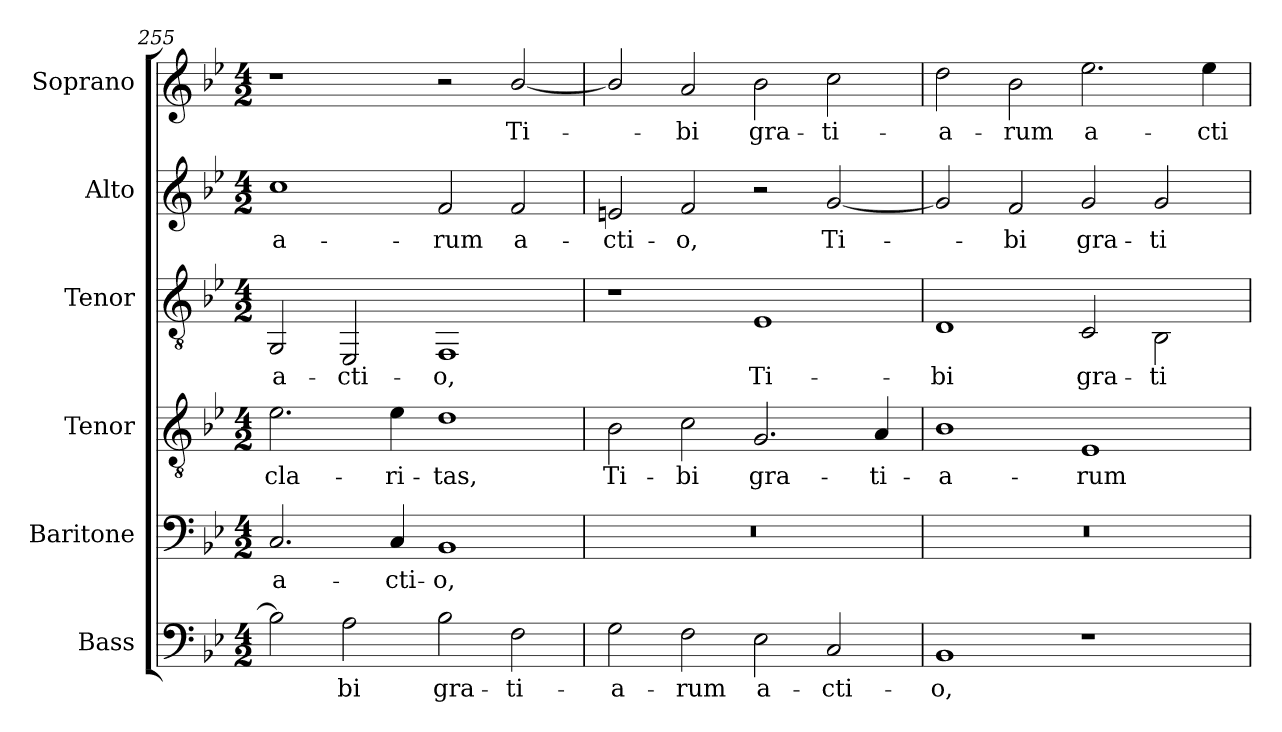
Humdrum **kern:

**kern	**text	**kern	**text	**kern	**text	**kern	**text	**kern	**text	**kern	**text
*part6	*part6	*part5	*part5	*part4	*part4	*part3	*part3	*part2	*part2	*part1	*part1
*staff6	*staff6	*staff5	*staff5	*staff4	*staff4	*staff3	*staff3	*staff2	*staff2	*staff1	*staff1
*I"Bass	*	*I"Baritone	*	*I"Tenor	*	*I"Tenor	*	*I"Alto	*	*I"Soprano	*
*I'B.	*	*I'Bar.	*	*I'T2.	*	*I'T1.	*	*I'A.	*	*I'S.	*
*clefF4	*	*clefF4	*	*clefGv2	*	*clefGv2	*	*clefG2	*	*clefG2	*
*	*	*	*	*ITrd7c12	*	*	*	*	*	*	*
*k[b-e-]	*	*k[b-e-]	*	*k[b-e-]	*	*k[b-e-]	*	*k[b-e-]	*	*k[b-e-]	*
*B-:	*	*B-:	*	*B-:	*	*B-:	*	*B-:	*	*B-:	*
*M4/2	*	*M4/2	*	*M4/2	*	*M4/2	*	*M4/2	*	*M4/2	*
=255	=255	=255	=255	=255	=255	=255	=255	=255	=255	=255	=255
!	!	!	!LO:LY:b:color=#000000	!	!	!	!	!	!	!	!
!	!	!	!	!	!LO:LY:b:color=#000000	!	!	!	!	!	!
!	!	!	!	!	!	!	!LO:LY:b:color=#000000	!	!	!	!
!	!	!	!	!	!	!	!	!	!LO:LY:b:color=#000000	!	!
2B-i\]	.	2.Ci/	a-	2.E-i\	cla-	2GGi/	a-	1cci	-a-	1r	.
!	!LO:LY:b:color=#000000	!	!	!	!	!	!	!	!	!	!
!	!	!	!	!	!	!	!LO:LY:b:color=#000000	!	!	!	!
2Ai\	-bi	.	.	.	.	2EE-i/	-cti-	.	.	.	.
!	!	!	!LO:LY:b:color=#000000	!	!	!	!	!	!	!	!
!	!	!	!	!	!LO:LY:b:color=#000000	!	!	!	!	!	!
.	.	4Ci/	-cti-	4E-i\	-ri-	.	.	.	.	.	.
!	!LO:LY:b:color=#000000	!	!	!	!	!	!	!	!	!	!
!	!	!	!LO:LY:b:color=#000000	!	!	!	!	!	!	!	!
!	!	!	!	!	!LO:LY:b:color=#000000	!	!	!	!	!	!
!	!	!	!	!	!	!	!LO:LY:b:color=#000000	!	!	!	!
!	!	!	!	!	!	!	!	!	!LO:LY:b:color=#000000	!	!
2B-i\	gra-	1BB-i	-o,	1Di	-tas,	1FFi	-o,	2fi/	-rum	2r	.
!	!LO:LY:b:color=#000000	!	!	!	!	!	!	!	!	!	!
!	!	!	!	!	!	!	!	!	!LO:LY:b:color=#000000	!	!
!	!	!	!	!	!	!	!	!	!	!	!LO:LY:b:color=#000000
2Fi\	-ti-	.	.	.	.	.	.	2fi/	a-	[2b-i/	Ti-
=256	=256	=256	=256	=256	=256	=256	=256	=256	=256	=256	=256
!	!LO:LY:b:color=#000000	!LO:N:vis=1	!	!	!	!	!	!	!	!	!
!	!	!	!	!	!LO:LY:b:color=#000000	!	!	!	!	!	!
!	!	!	!	!	!	!	!	!	!LO:LY:b:color=#000000	!	!
2Gi\	-a-	0r	.	2BB-i\	Ti-	1r	.	2eni/	-cti-	2b-i/]	.
!	!LO:LY:b:color=#000000	!	!	!	!	!	!	!	!	!	!
!	!	!	!	!	!LO:LY:b:color=#000000	!	!	!	!	!	!
!	!	!	!	!	!	!	!	!	!LO:LY:b:color=#000000	!	!
!	!	!	!	!	!	!	!	!	!	!	!LO:LY:b:color=#000000
2Fi\	-rum	.	.	2Ci\	-bi	.	.	2fi/	-o,	2ai/	-bi
!	!LO:LY:b:color=#000000	!	!	!	!	!	!	!	!	!	!
!	!	!	!	!	!LO:LY:b:color=#000000	!	!	!	!	!	!
!	!	!	!	!	!	!	!LO:LY:b:color=#000000	!	!	!	!
!	!	!	!	!	!	!	!	!	!	!	!LO:LY:b:color=#000000
2E-i\	a-	.	.	2.GGi/	gra-	1E-i	Ti-	2r	.	2b-i\	gra-
!	!LO:LY:b:color=#000000	!	!	!	!	!	!	!	!	!	!
!	!	!	!	!	!	!	!	!	!LO:LY:b:color=#000000	!	!
!	!	!	!	!	!	!	!	!	!	!	!LO:LY:b:color=#000000
2Ci/	-cti-	.	.	.	.	.	.	[2gi/	Ti-	2cci\	-ti-
!	!	!	!	!	!LO:LY:b:color=#000000	!	!	!	!	!	!
.	.	.	.	4AAi/	-ti-	.	.	.	.	.	.
=257	=257	=257	=257	=257	=257	=257	=257	=257	=257	=257	=257
!	!LO:LY:b:color=#000000	!LO:N:vis=1	!	!	!	!	!	!	!	!	!
!	!	!	!	!	!LO:LY:b:color=#000000	!	!	!	!	!	!
!	!	!	!	!	!	!	!LO:LY:b:color=#000000	!	!	!	!
!	!	!	!	!	!	!	!	!	!	!	!LO:LY:b:color=#000000
1BB-i	-o,	0r	.	1BB-i	-a-	1Di	-bi	2gi/]	.	2ddi\	-a-
!	!	!	!	!	!	!	!	!	!LO:LY:b:color=#000000	!	!
!	!	!	!	!	!	!	!	!	!	!	!LO:LY:b:color=#000000
.	.	.	.	.	.	.	.	2fi/	-bi	2b-i\	-rum
!	!	!	!	!	!LO:LY:b:color=#000000	!	!	!	!	!	!
!	!	!	!	!	!	!	!LO:LY:b:color=#000000	!	!	!	!
!	!	!	!	!	!	!	!	!	!LO:LY:b:color=#000000	!	!
!	!	!	!	!	!	!	!	!	!	!	!LO:LY:b:color=#000000
1r	.	.	.	1EE-i	-rum	2Ci/	gra-	2gi/	gra-	2.ee-i\	a-
!	!	!	!	!	!	!	!LO:LY:b:color=#000000	!	!	!	!
!	!	!	!	!	!	!	!	!	!LO:LY:b:color=#000000	!	!
.	.	.	.	.	.	2BB-i\	-ti-	2gi/	-ti-	.	.
!	!	!	!	!	!	!	!	!	!	!	!LO:LY:b:color=#000000
.	.	.	.	.	.	.	.	.	.	4ee-i\	-cti-
=	=	=	=	=	=	=	=	=	=	=	=
*-	*-	*-	*-	*-	*-	*-	*-	*-	*-	*-	*-
